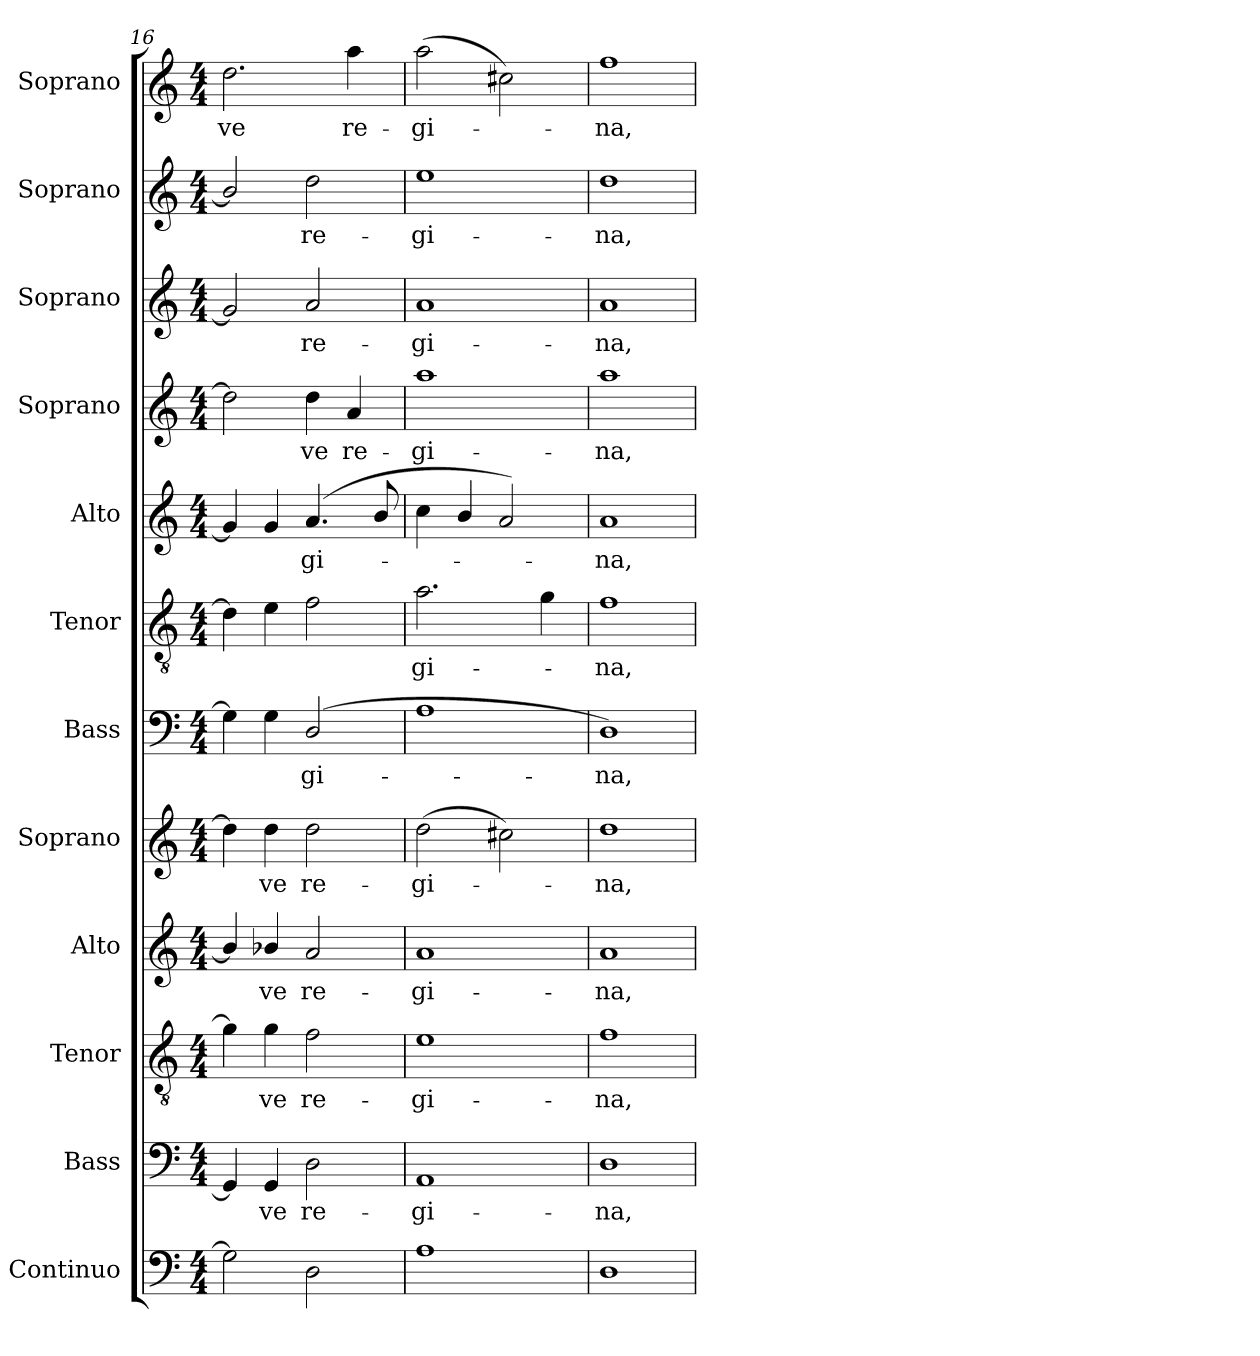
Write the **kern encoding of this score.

**kern	**kern	**text	**kern	**text	**kern	**text	**kern	**text	**kern	**text	**kern	**text	**kern	**text	**kern	**text	**kern	**text	**kern	**text	**kern	**text
*part12	*part11	*part11	*part10	*part10	*part9	*part9	*part8	*part8	*part7	*part7	*part6	*part6	*part5	*part5	*part4	*part4	*part3	*part3	*part2	*part2	*part1	*part1
*staff12	*staff11	*staff11	*staff10	*staff10	*staff9	*staff9	*staff8	*staff8	*staff7	*staff7	*staff6	*staff6	*staff5	*staff5	*staff4	*staff4	*staff3	*staff3	*staff2	*staff2	*staff1	*staff1
*I"Continuo	*I"Bass	*	*I"Tenor	*	*I"Alto	*	*I"Soprano	*	*I"Bass	*	*I"Tenor	*	*I"Alto	*	*I"Soprano	*	*I"Soprano	*	*I"Soprano	*	*I"Soprano	*
*I'Cont.	*I'B.	*	*I'T.	*	*I'A.	*	*I'S.	*	*I'B.	*	*I'T.	*	*I'A.	*	*I'S.	*	*I'S.	*	*I'S.	*	*I'S.	*
*clefF4	*clefF4	*	*clefGv2	*	*clefG2	*	*clefG2	*	*clefF4	*	*clefGv2	*	*clefG2	*	*clefG2	*	*clefG2	*	*clefG2	*	*clefG2	*
*	*	*	*ITrd7c12	*	*	*	*	*	*	*	*ITrd7c12	*	*	*	*	*	*	*	*	*	*	*
*k[]	*k[]	*	*k[]	*	*k[]	*	*k[]	*	*k[]	*	*k[]	*	*k[]	*	*k[]	*	*k[]	*	*k[]	*	*k[]	*
*C:	*C:	*	*C:	*	*C:	*	*C:	*	*C:	*	*C:	*	*C:	*	*C:	*	*C:	*	*C:	*	*C:	*
*M4/4	*M4/4	*	*M4/4	*	*M4/4	*	*M4/4	*	*M4/4	*	*M4/4	*	*M4/4	*	*M4/4	*	*M4/4	*	*M4/4	*	*M4/4	*
=16	=16	=16	=16	=16	=16	=16	=16	=16	=16	=16	=16	=16	=16	=16	=16	=16	=16	=16	=16	=16	=16	=16
!	!	!	!	!	!	!	!	!	!	!	!	!	!	!	!	!	!	!	!	!	!	!LO:LY:b:color=#000000
2Gi\]	4GGi/]	.	4Gi\]	.	4b-i/]	.	4ddi\]	.	4Gi\]	.	4Di\]	.	4gi/]	.	2ddi\]	.	2gi/]	.	2b-i/]	.	2.ddi\	-ve
!	!	!LO:LY:b:color=#000000	!	!	!	!	!	!	!	!	!	!	!	!	!	!	!	!	!	!	!	!
!	!	!	!	!LO:LY:b:color=#000000	!	!	!	!	!	!	!	!	!	!	!	!	!	!	!	!	!	!
!	!	!	!	!	!	!LO:LY:b:color=#000000	!	!	!	!	!	!	!	!	!	!	!	!	!	!	!	!
!	!	!	!	!	!	!	!	!LO:LY:b:color=#000000	!	!	!	!	!	!	!	!	!	!	!	!	!	!
.	4GGi/	-ve	4Gi\	-ve	4b-Xi/	-ve	4ddi\	-ve	4Gi\	.	4Ei\	.	4gi/	.	.	.	.	.	.	.	.	.
!	!	!LO:LY:b:color=#000000	!	!	!	!	!	!	!	!	!	!	!	!	!	!	!	!	!	!	!	!
!	!	!	!	!LO:LY:b:color=#000000	!	!	!	!	!	!	!	!	!	!	!	!	!	!	!	!	!	!
!	!	!	!	!	!	!LO:LY:b:color=#000000	!	!	!	!	!	!	!	!	!	!	!	!	!	!	!	!
!	!	!	!	!	!	!	!	!LO:LY:b:color=#000000	!	!	!	!	!	!	!	!	!	!	!	!	!	!
!	!	!	!	!	!	!	!	!	!	!LO:LY:b:color=#000000	!	!	!	!	!	!	!	!	!	!	!	!
!	!	!	!	!	!	!	!	!	!	!	!	!	!	!LO:LY:b:color=#000000	!	!	!	!	!	!	!	!
!	!	!	!	!	!	!	!	!	!	!	!	!	!	!	!	!LO:LY:b:color=#000000	!	!	!	!	!	!
!	!	!	!	!	!	!	!	!	!	!	!	!	!	!	!	!	!	!LO:LY:b:color=#000000	!	!	!	!
!	!	!	!	!	!	!	!	!	!	!	!	!	!	!	!	!	!	!	!	!LO:LY:b:color=#000000	!	!
2Di\	2Di\	re-	2Fi\	re-	2ai/	re-	2ddi\	re-	(2Di/	-gi-	2Fi\	.	(4.ai/	-gi-	4ddi\	-ve	2ai/	re-	2ddi\	re-	.	.
!	!	!	!	!	!	!	!	!	!	!	!	!	!	!	!	!LO:LY:b:color=#000000	!	!	!	!	!	!
!	!	!	!	!	!	!	!	!	!	!	!	!	!	!	!	!	!	!	!	!	!	!LO:LY:b:color=#000000
.	.	.	.	.	.	.	.	.	.	.	.	.	.	.	4ai/	re-	.	.	.	.	4aai\	re-
.	.	.	.	.	.	.	.	.	.	.	.	.	8bi/	.	.	.	.	.	.	.	.	.
=17	=17	=17	=17	=17	=17	=17	=17	=17	=17	=17	=17	=17	=17	=17	=17	=17	=17	=17	=17	=17	=17	=17
!	!	!LO:LY:b:color=#000000	!	!	!	!	!	!	!	!	!	!	!	!	!	!	!	!	!	!	!	!
!	!	!	!	!LO:LY:b:color=#000000	!	!	!	!	!	!	!	!	!	!	!	!	!	!	!	!	!	!
!	!	!	!	!	!	!LO:LY:b:color=#000000	!	!	!	!	!	!	!	!	!	!	!	!	!	!	!	!
!	!	!	!	!	!	!	!	!LO:LY:b:color=#000000	!	!	!	!	!	!	!	!	!	!	!	!	!	!
!	!	!	!	!	!	!	!	!	!	!	!	!LO:LY:b:color=#000000	!	!	!	!	!	!	!	!	!	!
!	!	!	!	!	!	!	!	!	!	!	!	!	!	!	!	!LO:LY:b:color=#000000	!	!	!	!	!	!
!	!	!	!	!	!	!	!	!	!	!	!	!	!	!	!	!	!	!LO:LY:b:color=#000000	!	!	!	!
!	!	!	!	!	!	!	!	!	!	!	!	!	!	!	!	!	!	!	!	!LO:LY:b:color=#000000	!	!
!	!	!	!	!	!	!	!	!	!	!	!	!	!	!	!	!	!	!	!	!	!	!LO:LY:b:color=#000000
1Ai	1AAi	-gi-	1Ei	-gi-	1ai	-gi-	(2ddi\	-gi-	1Ai	.	2.Ai\	-gi-	4cci\	.	1aai	-gi-	1ai	-gi-	1eei	-gi-	(2aai\	-gi-
.	.	.	.	.	.	.	.	.	.	.	.	.	4bi/	.	.	.	.	.	.	.	.	.
.	.	.	.	.	.	.	2cc#Xi\)	.	.	.	.	.	2ai/)	.	.	.	.	.	.	.	2cc#Xi\)	.
.	.	.	.	.	.	.	.	.	.	.	4Gi\	.	.	.	.	.	.	.	.	.	.	.
=18	=18	=18	=18	=18	=18	=18	=18	=18	=18	=18	=18	=18	=18	=18	=18	=18	=18	=18	=18	=18	=18	=18
!	!	!LO:LY:b:color=#000000	!	!	!	!	!	!	!	!	!	!	!	!	!	!	!	!	!	!	!	!
!	!	!	!	!LO:LY:b:color=#000000	!	!	!	!	!	!	!	!	!	!	!	!	!	!	!	!	!	!
!	!	!	!	!	!	!LO:LY:b:color=#000000	!	!	!	!	!	!	!	!	!	!	!	!	!	!	!	!
!	!	!	!	!	!	!	!	!LO:LY:b:color=#000000	!	!	!	!	!	!	!	!	!	!	!	!	!	!
!	!	!	!	!	!	!	!	!	!	!LO:LY:b:color=#000000	!	!	!	!	!	!	!	!	!	!	!	!
!	!	!	!	!	!	!	!	!	!	!	!	!LO:LY:b:color=#000000	!	!	!	!	!	!	!	!	!	!
!	!	!	!	!	!	!	!	!	!	!	!	!	!	!LO:LY:b:color=#000000	!	!	!	!	!	!	!	!
!	!	!	!	!	!	!	!	!	!	!	!	!	!	!	!	!LO:LY:b:color=#000000	!	!	!	!	!	!
!	!	!	!	!	!	!	!	!	!	!	!	!	!	!	!	!	!	!LO:LY:b:color=#000000	!	!	!	!
!	!	!	!	!	!	!	!	!	!	!	!	!	!	!	!	!	!	!	!	!LO:LY:b:color=#000000	!	!
!	!	!	!	!	!	!	!	!	!	!	!	!	!	!	!	!	!	!	!	!	!	!LO:LY:b:color=#000000
1Di	1Di	-na,	1Fi	-na,	1ai	-na,	1ddi	-na,	1Di)	-na,	1Fi	-na,	1ai	-na,	1aai	-na,	1ai	-na,	1ddi	-na,	1ffi	-na,
=	=	=	=	=	=	=	=	=	=	=	=	=	=	=	=	=	=	=	=	=	=	=
*-	*-	*-	*-	*-	*-	*-	*-	*-	*-	*-	*-	*-	*-	*-	*-	*-	*-	*-	*-	*-	*-	*-
